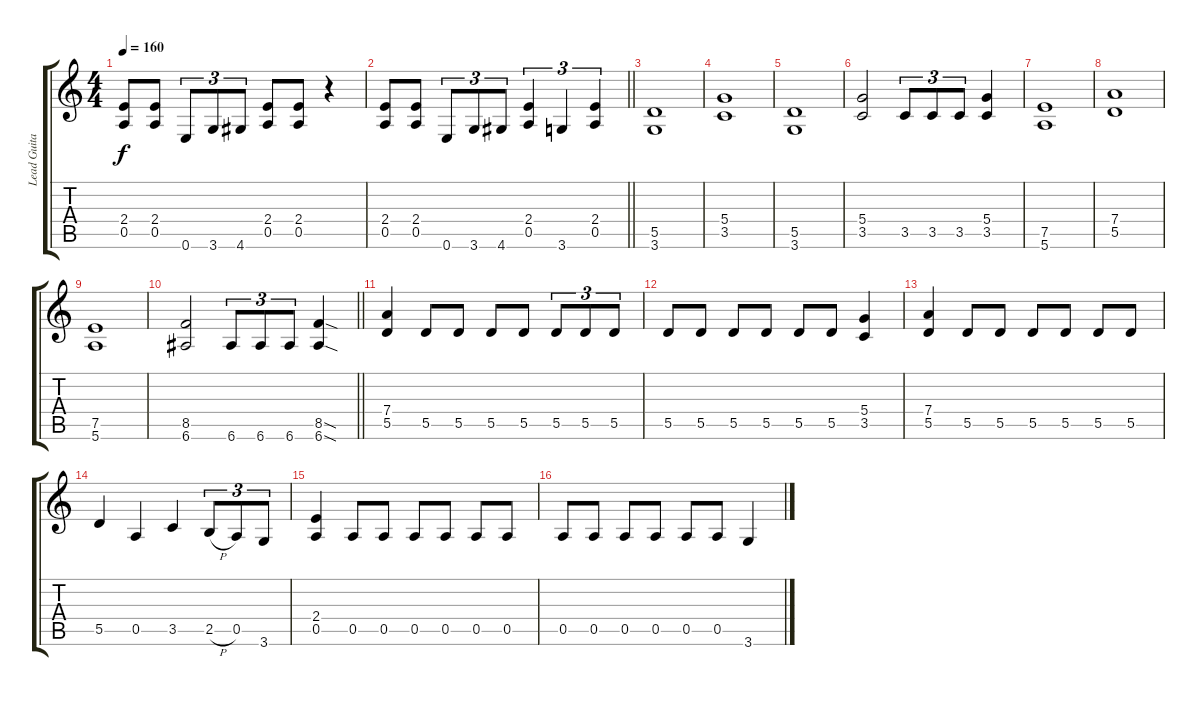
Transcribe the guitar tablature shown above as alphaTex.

\track ("Lead Guitar" "Lead Guita") {instrument distortionguitar}
\staff {score tabs}
\tuning (E4 B3 G3 D3 A2 E2) {hide}
\ts (4 4)
\tempo 160
\clef g2
\ks c
(2.4 0.5).8{dy f} (2.4 0.5).8 0.6.8{tu (3 2)} 3.6.8{tu (3 2)} 4.6.8{tu (3 2)} (2.4 0.5).8 (2.4 0.5).8 r.4 |
\barLineRight lightlight
(2.4 0.5).8 (2.4 0.5).8 0.6.8{tu (3 2)} 3.6.8{tu (3 2)} 4.6.8{tu (3 2)} (2.4 0.5).4{tu (3 2)} 3.6.4{tu (3 2)} (2.4 0.5).4{tu (3 2)} |
(5.5 3.6).1 |
(5.4 3.5).1 |
(5.5 3.6).1 |
(5.4 3.5).2 3.5.8{tu (3 2)} 3.5.8{tu (3 2)} 3.5.8{tu (3 2)} (5.4 3.5).4 |
(7.5 5.6).1 |
(7.4 5.5).1 |
(7.5 5.6).1 |
\barLineRight lightlight
(8.5 6.6).2 6.6.8{tu (3 2)} 6.6.8{tu (3 2)} 6.6.8{tu (3 2)} (8.5{sod} 6.6{sod}).4 |
(7.4 5.5).4 5.5.8 5.5.8 5.5.8 5.5.8 5.5.8{tu (3 2)} 5.5.8{tu (3 2)} 5.5.8{tu (3 2)} |
5.5.8 5.5.8 5.5.8 5.5.8 5.5.8 5.5.8 (5.4 3.5).4 |
(7.4 5.5).4 5.5.8 5.5.8 5.5.8 5.5.8 5.5.8 5.5.8 |
5.5.4 0.5.4 3.5.4 2.5{h}.8{tu (3 2)} 0.5.8{tu (3 2)} 3.6.8{tu (3 2)} |
(2.4 0.5).4 0.5.8 0.5.8 0.5.8 0.5.8 0.5.8 0.5.8 |
0.5.8 0.5.8 0.5.8 0.5.8 0.5.8 0.5.8 3.6.4
